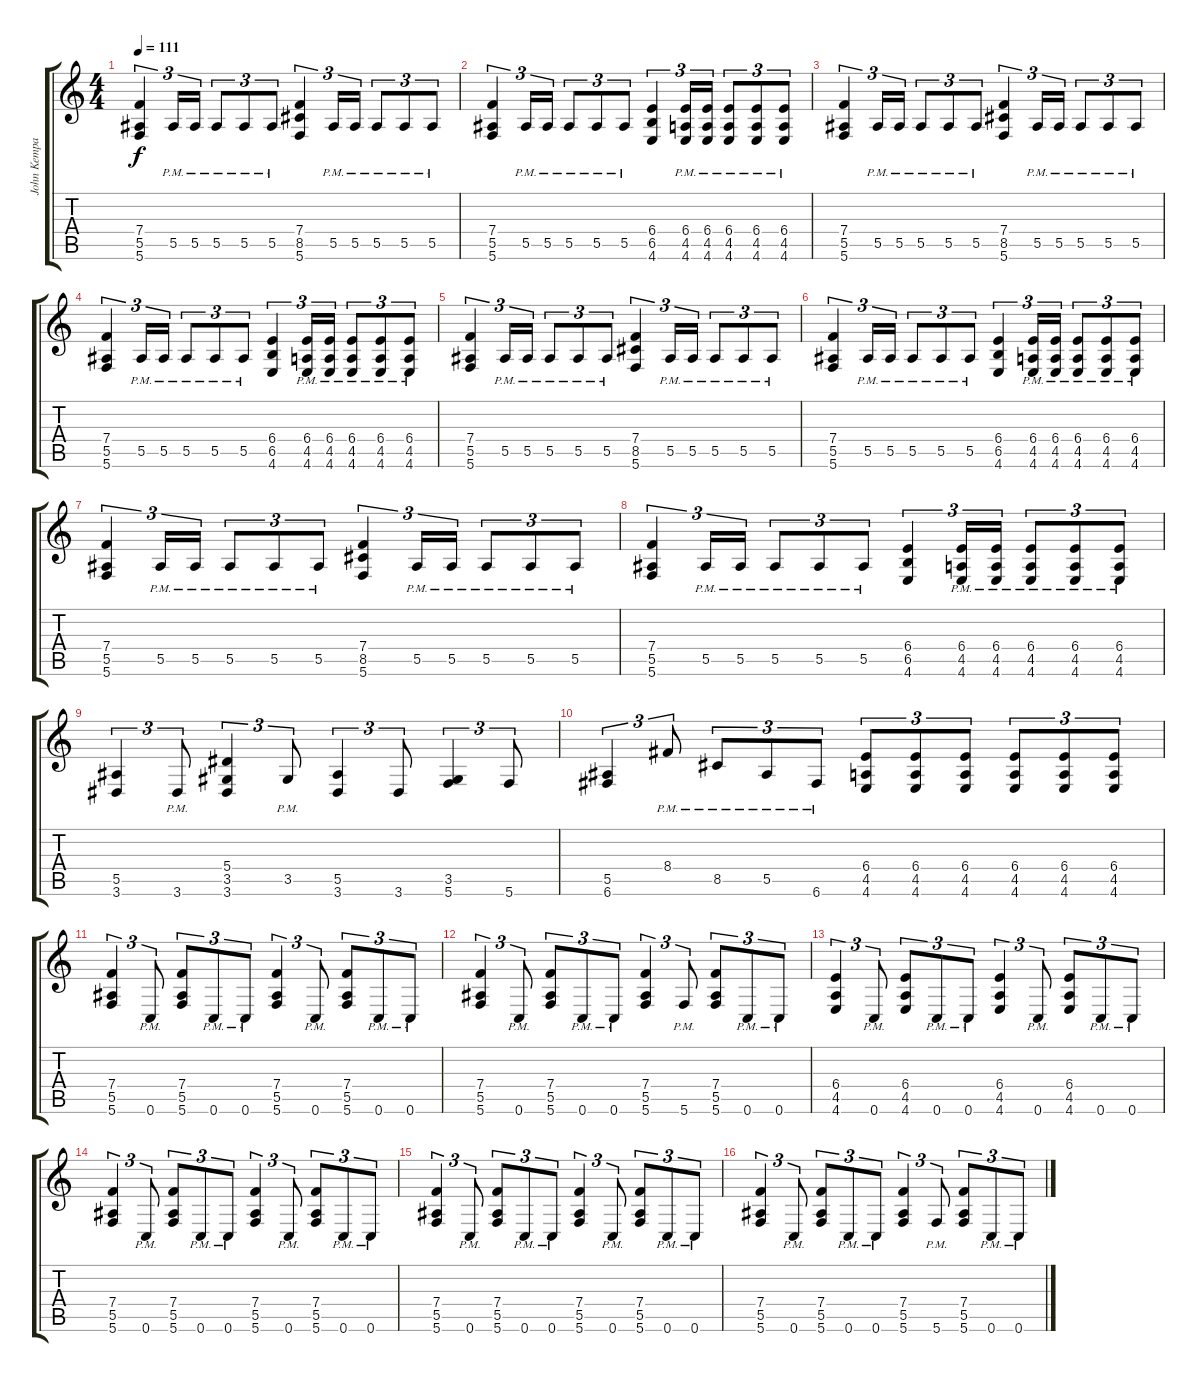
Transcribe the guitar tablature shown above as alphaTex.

\track ("John Kempainen (Rhythm Guitar)" "John Kempa") {instrument distortionguitar}
\staff {score tabs}
\tuning (C4 G3 Eb3 Bb2 F2 C2) {hide}
\ts (4 4)
\tempo 111
\clef g2
\ks c
(7.4 5.5 5.6).4{tu (3 2) dy f instrument distortionguitar} 5.5{pm}.16{tu (3 2)} 5.5{pm}.16{tu (3 2)} 5.5{pm}.8{tu (3 2)} 5.5{pm}.8{tu (3 2)} 5.5{pm}.8{tu (3 2)} (7.4 8.5 5.6).4{tu (3 2)} 5.5{pm}.16{tu (3 2)} 5.5{pm}.16{tu (3 2)} 5.5{pm}.8{tu (3 2)} 5.5{pm}.8{tu (3 2)} 5.5{pm}.8{tu (3 2)} |
(7.4 5.5 5.6).4{tu (3 2)} 5.5{pm}.16{tu (3 2)} 5.5{pm}.16{tu (3 2)} 5.5{pm}.8{tu (3 2)} 5.5{pm}.8{tu (3 2)} 5.5{pm}.8{tu (3 2)} (6.4 6.5 4.6).4{tu (3 2)} (6.4{pm} 4.5{pm} 4.6{pm}).16{tu (3 2)} (6.4{pm} 4.5{pm} 4.6{pm}).16{tu (3 2)} (6.4{pm} 4.5{pm} 4.6{pm}).8{tu (3 2)} (6.4{pm} 4.5{pm} 4.6{pm}).8{tu (3 2)} (6.4{pm} 4.5{pm} 4.6{pm}).8{tu (3 2)} |
(7.4 5.5 5.6).4{tu (3 2)} 5.5{pm}.16{tu (3 2)} 5.5{pm}.16{tu (3 2)} 5.5{pm}.8{tu (3 2)} 5.5{pm}.8{tu (3 2)} 5.5{pm}.8{tu (3 2)} (7.4 8.5 5.6).4{tu (3 2)} 5.5{pm}.16{tu (3 2)} 5.5{pm}.16{tu (3 2)} 5.5{pm}.8{tu (3 2)} 5.5{pm}.8{tu (3 2)} 5.5{pm}.8{tu (3 2)} |
(7.4 5.5 5.6).4{tu (3 2)} 5.5{pm}.16{tu (3 2)} 5.5{pm}.16{tu (3 2)} 5.5{pm}.8{tu (3 2)} 5.5{pm}.8{tu (3 2)} 5.5{pm}.8{tu (3 2)} (6.4 6.5 4.6).4{tu (3 2)} (6.4{pm} 4.5{pm} 4.6{pm}).16{tu (3 2)} (6.4{pm} 4.5{pm} 4.6{pm}).16{tu (3 2)} (6.4{pm} 4.5{pm} 4.6{pm}).8{tu (3 2)} (6.4{pm} 4.5{pm} 4.6{pm}).8{tu (3 2)} (6.4{pm} 4.5{pm} 4.6{pm}).8{tu (3 2)} |
(7.4 5.5 5.6).4{tu (3 2)} 5.5{pm}.16{tu (3 2)} 5.5{pm}.16{tu (3 2)} 5.5{pm}.8{tu (3 2)} 5.5{pm}.8{tu (3 2)} 5.5{pm}.8{tu (3 2)} (7.4 8.5 5.6).4{tu (3 2)} 5.5{pm}.16{tu (3 2)} 5.5{pm}.16{tu (3 2)} 5.5{pm}.8{tu (3 2)} 5.5{pm}.8{tu (3 2)} 5.5{pm}.8{tu (3 2)} |
(7.4 5.5 5.6).4{tu (3 2)} 5.5{pm}.16{tu (3 2)} 5.5{pm}.16{tu (3 2)} 5.5{pm}.8{tu (3 2)} 5.5{pm}.8{tu (3 2)} 5.5{pm}.8{tu (3 2)} (6.4 6.5 4.6).4{tu (3 2)} (6.4{pm} 4.5{pm} 4.6{pm}).16{tu (3 2)} (6.4{pm} 4.5{pm} 4.6{pm}).16{tu (3 2)} (6.4{pm} 4.5{pm} 4.6{pm}).8{tu (3 2)} (6.4{pm} 4.5{pm} 4.6{pm}).8{tu (3 2)} (6.4{pm} 4.5{pm} 4.6{pm}).8{tu (3 2)} |
(7.4 5.5 5.6).4{tu (3 2)} 5.5{pm}.16{tu (3 2)} 5.5{pm}.16{tu (3 2)} 5.5{pm}.8{tu (3 2)} 5.5{pm}.8{tu (3 2)} 5.5{pm}.8{tu (3 2)} (7.4 8.5 5.6).4{tu (3 2)} 5.5{pm}.16{tu (3 2)} 5.5{pm}.16{tu (3 2)} 5.5{pm}.8{tu (3 2)} 5.5{pm}.8{tu (3 2)} 5.5{pm}.8{tu (3 2)} |
(7.4 5.5 5.6).4{tu (3 2)} 5.5{pm}.16{tu (3 2)} 5.5{pm}.16{tu (3 2)} 5.5{pm}.8{tu (3 2)} 5.5{pm}.8{tu (3 2)} 5.5{pm}.8{tu (3 2)} (6.4 6.5 4.6).4{tu (3 2)} (6.4{pm} 4.5{pm} 4.6{pm}).16{tu (3 2)} (6.4{pm} 4.5{pm} 4.6{pm}).16{tu (3 2)} (6.4{pm} 4.5{pm} 4.6{pm}).8{tu (3 2)} (6.4{pm} 4.5{pm} 4.6{pm}).8{tu (3 2)} (6.4{pm} 4.5{pm} 4.6{pm}).8{tu (3 2)} |
(5.5 3.6).4{tu (3 2)} 3.6{pm}.8{tu (3 2)} (5.4 3.5 3.6).4{tu (3 2)} 3.5{pm}.8{tu (3 2)} (5.5 3.6).4{tu (3 2)} 3.6.8{tu (3 2)} (3.5 5.6).4{tu (3 2)} 5.6.8{tu (3 2)} |
(5.5 6.6).4{tu (3 2)} 8.4{pm}.8{tu (3 2)} 8.5{pm}.8{tu (3 2)} 5.5{pm}.8{tu (3 2)} 6.6{pm}.8{tu (3 2)} (6.4 4.5 4.6).8{tu (3 2)} (6.4 4.5 4.6).8{tu (3 2)} (6.4 4.5 4.6).8{tu (3 2)} (6.4 4.5 4.6).8{tu (3 2)} (6.4 4.5 4.6).8{tu (3 2)} (6.4 4.5 4.6).8{tu (3 2)} |
(7.4 5.5 5.6).4{tu (3 2)} 0.6{pm}.8{tu (3 2)} (7.4 5.5 5.6).8{tu (3 2)} 0.6{pm}.8{tu (3 2)} 0.6{pm}.8{tu (3 2)} (7.4 5.5 5.6).4{tu (3 2)} 0.6{pm}.8{tu (3 2)} (7.4 5.5 5.6).8{tu (3 2)} 0.6{pm}.8{tu (3 2)} 0.6{pm}.8{tu (3 2)} |
(7.4 5.5 5.6).4{tu (3 2)} 0.6{pm}.8{tu (3 2)} (7.4 5.5 5.6).8{tu (3 2)} 0.6{pm}.8{tu (3 2)} 0.6{pm}.8{tu (3 2)} (7.4 5.5 5.6).4{tu (3 2)} 5.6{pm}.8{tu (3 2)} (7.4 5.5 5.6).8{tu (3 2)} 0.6{pm}.8{tu (3 2)} 0.6{pm}.8{tu (3 2)} |
(6.4 4.5 4.6).4{tu (3 2)} 0.6{pm}.8{tu (3 2)} (6.4 4.5 4.6).8{tu (3 2)} 0.6{pm}.8{tu (3 2)} 0.6{pm}.8{tu (3 2)} (6.4 4.5 4.6).4{tu (3 2)} 0.6{pm}.8{tu (3 2)} (6.4 4.5 4.6).8{tu (3 2)} 0.6{pm}.8{tu (3 2)} 0.6{pm}.8{tu (3 2)} |
(7.4 5.5 5.6).4{tu (3 2)} 0.6{pm}.8{tu (3 2)} (7.4 5.5 5.6).8{tu (3 2)} 0.6{pm}.8{tu (3 2)} 0.6{pm}.8{tu (3 2)} (7.4 5.5 5.6).4{tu (3 2)} 0.6{pm}.8{tu (3 2)} (7.4 5.5 5.6).8{tu (3 2)} 0.6{pm}.8{tu (3 2)} 0.6{pm}.8{tu (3 2)} |
(7.4 5.5 5.6).4{tu (3 2)} 0.6{pm}.8{tu (3 2)} (7.4 5.5 5.6).8{tu (3 2)} 0.6{pm}.8{tu (3 2)} 0.6{pm}.8{tu (3 2)} (7.4 5.5 5.6).4{tu (3 2)} 0.6{pm}.8{tu (3 2)} (7.4 5.5 5.6).8{tu (3 2)} 0.6{pm}.8{tu (3 2)} 0.6{pm}.8{tu (3 2)} |
(7.4 5.5 5.6).4{tu (3 2)} 0.6{pm}.8{tu (3 2)} (7.4 5.5 5.6).8{tu (3 2)} 0.6{pm}.8{tu (3 2)} 0.6{pm}.8{tu (3 2)} (7.4 5.5 5.6).4{tu (3 2)} 5.6{pm}.8{tu (3 2)} (7.4 5.5 5.6).8{tu (3 2)} 0.6{pm}.8{tu (3 2)} 0.6{pm}.8{tu (3 2)}
